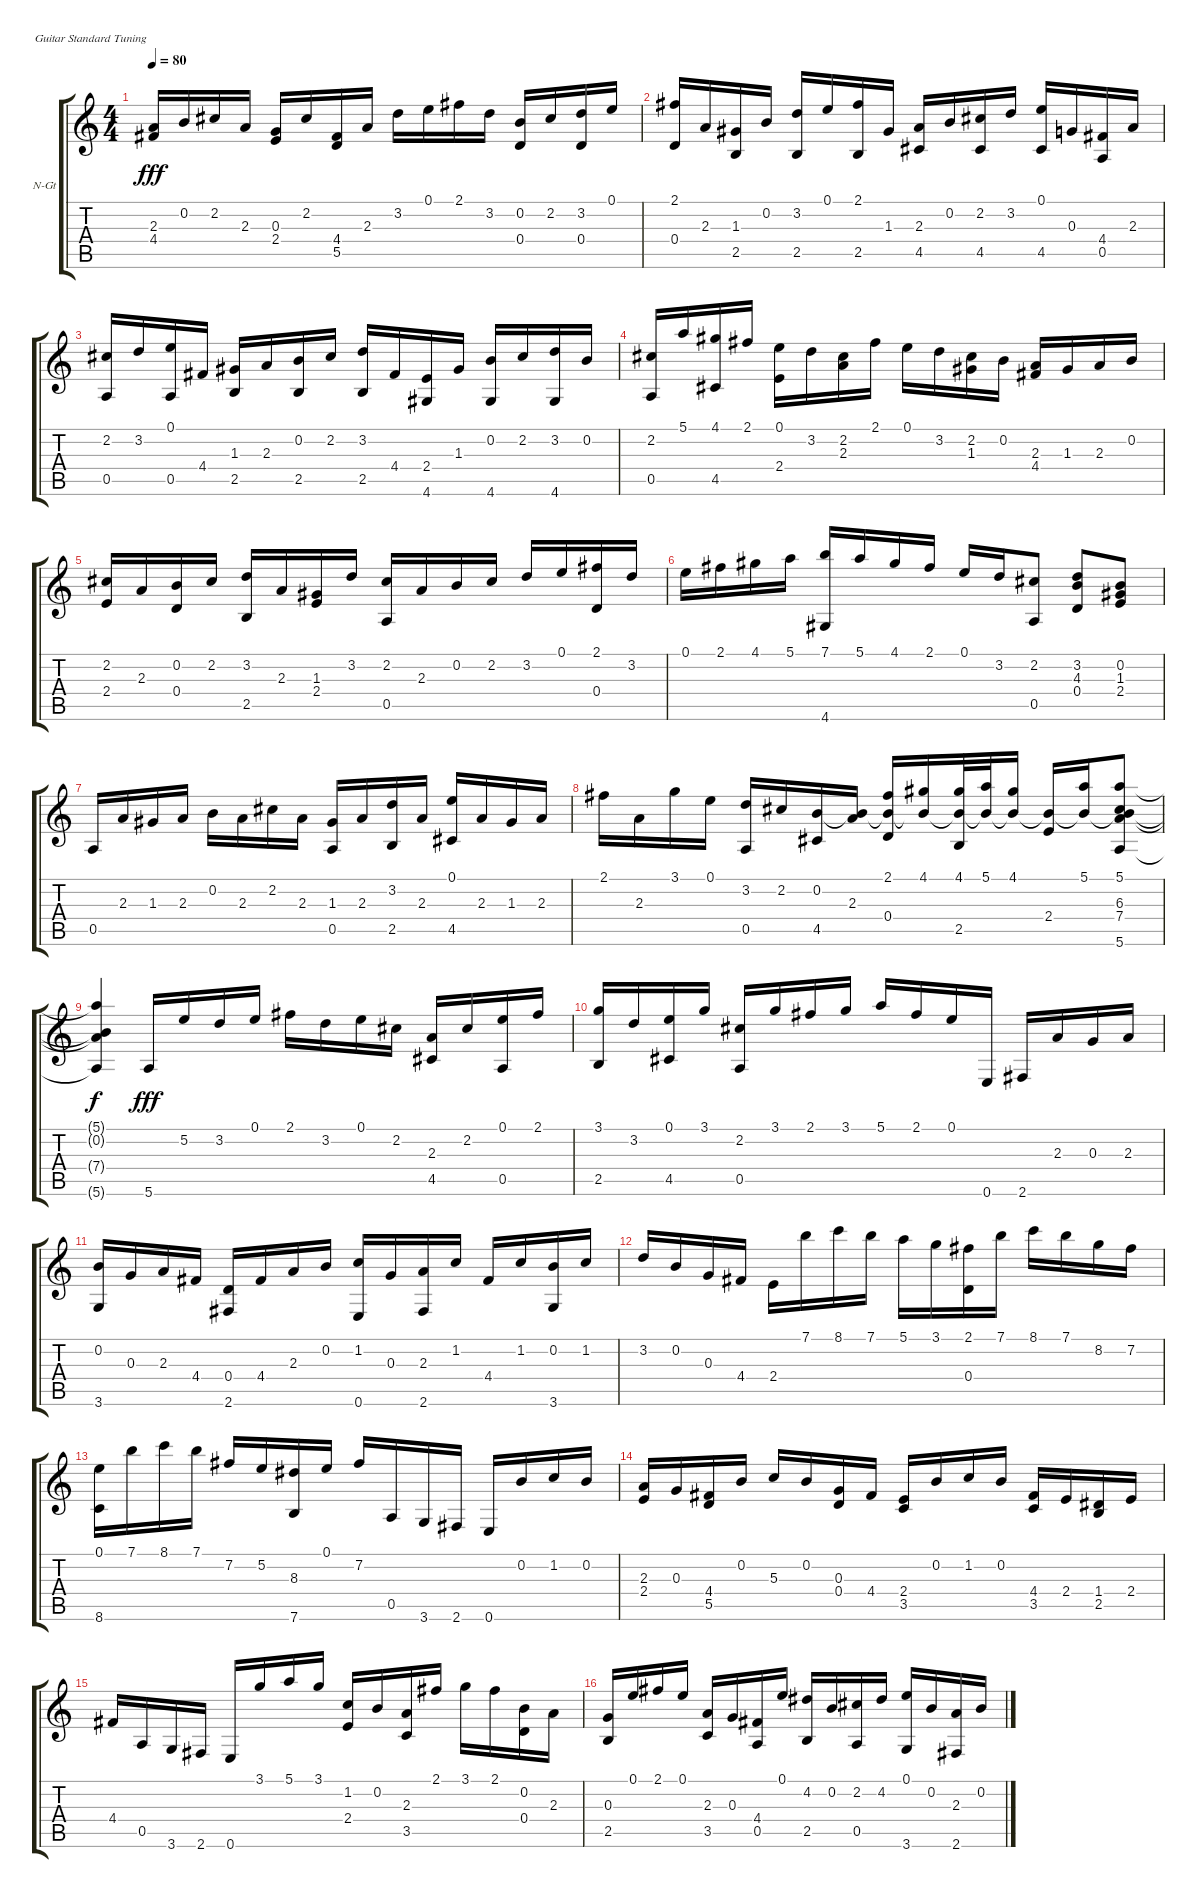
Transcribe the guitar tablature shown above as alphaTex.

\bracketExtendMode groupsimilarinstruments
\firstSystemTrackNameOrientation horizontal
\otherSystemsTrackNameOrientation horizontal
\track ("Spår 1-2" "N-Gt") {instrument acousticguitarnylon}
\staff {score tabs}
\tuning (E4 B3 G3 D3 A2 E2)
\ts (4 4)
\tempo 80
\clef g2
\ks c
(2.3 4.4).16{dy fff} 0.2.16 2.2.16 2.3.16 (0.3 2.4).16 2.2.16 (4.4 5.5).16 2.3.16 3.2.16 0.1.16 2.1.16 3.2.16 (0.2 0.4).16 2.2.16 (3.2 0.4).16 0.1.16 |
(2.1 0.4).16 2.3.16 (1.3 2.5).16 0.2.16 (3.2 2.5).16 0.1.16 (2.1 2.5).16 1.3.16 (2.3 4.5).16 0.2.16 (2.2 4.5).16 3.2.16 (0.1 4.5).16 0.3.16 (4.4 0.5).16 2.3.16 |
(2.2 0.5).16 3.2.16 (0.1 0.5).16 4.4.16 (1.3 2.5).16 2.3.16 (0.2 2.5).16 2.2.16 (3.2 2.5).16 4.4.16 (2.4 4.6).16 1.3.16 (0.2 4.6).16 2.2.16 (3.2 4.6).16 0.2.16 |
(2.2 0.5).16 5.1.16 (4.1 4.5).16 2.1.16 (0.1 2.4).16 3.2.16 (2.2 2.3).16 2.1.16 0.1.16 3.2.16 (2.2 1.3).16 0.2.16 (2.3 4.4).16 1.3.16 2.3.16 0.2.16 |
(2.2 2.4).16 2.3.16 (0.2 0.4).16 2.2.16 (3.2 2.5).16 2.3.16 (1.3 2.4).16 3.2.16 (2.2 0.5).16 2.3.16 0.2.16 2.2.16 3.2.16 0.1.16 (2.1 0.4).16 3.2.16 |
0.1.16 2.1.16 4.1.16 5.1.16 (7.1 4.6).16 5.1.16 4.1.16 2.1.16 0.1.16 3.2.16 (2.2 0.5).8 (3.2 4.3 0.4).8 (0.2 1.3 2.4).8 |
0.5.16 2.3.16 1.3.16 2.3.16 0.2.16 2.3.16 2.2.16 2.3.16 (1.3 0.5).16 2.3.16 (3.2 2.5).16 2.3.16 (0.1 4.5).16 2.3.16 1.3.16 2.3.16 |
2.1.16 2.3.16 3.1.16 0.1.16 (3.2 0.5).16 2.2.16 (0.2 4.5).16 (2.3 0.2{t}).16 (2.1 0.4 0.2{t}).16 (4.1 0.2{t}).16 (4.1 2.5 0.2{t}).32 (5.1 0.2{t}).32 (4.1 0.2{t}).16 (2.4 0.2{t}).16 (5.1 0.2{t}).16 (5.1 6.3 7.4 5.6 0.2{t}).8 |
(5.1{t} 0.2{t} 7.4{t} 5.6{t}).4{dy f} 5.6.16{dy fff} 5.2.16 3.2.16 0.1.16 2.1.16 3.2.16 0.1.16 2.2.16 (2.3 4.5).16 2.2.16 (0.1 0.5).16 2.1.16 |
(3.1 2.5).16 3.2.16 (0.1 4.5).16 3.1.16 (2.2 0.5).16 3.1.16 2.1.16 3.1.16 5.1.16 2.1.16 0.1.16 0.6.16 2.6.16 2.3.16 0.3.16 2.3.16 |
(0.2 3.6).16 0.3.16 2.3.16 4.4.16 (0.4 2.6).16 4.4.16 2.3.16 0.2.16 (1.2 0.6).16 0.3.16 (2.3 2.6).16 1.2.16 4.4.16 1.2.16 (0.2 3.6).16 1.2.16 |
3.2.16 0.2.16 0.3.16 4.4.16 2.4.16 7.1.16 8.1.16 7.1.16 5.1.16 3.1.16 (2.1 0.4).16 7.1.16 8.1.16 7.1.16 8.2.16 7.2.16 |
(0.1 8.6).16 7.1.16 8.1.16 7.1.16 7.2.16 5.2.16 (8.3 7.6).16 0.1.16 7.2.16 0.5.16 3.6.16 2.6.16 0.6.16 0.2.16 1.2.16 0.2.16 |
(2.3 2.4).16 0.3.16 (4.4 5.5).16 0.2.16 5.3.16 0.2.16 (0.3 0.4).16 4.4.16 (2.4 3.5).16 0.2.16 1.2.16 0.2.16 (4.4 3.5).16 2.4.16 (1.4 2.5).16 2.4.16 |
4.4.16 0.5.16 3.6.16 2.6.16 0.6.16 3.1.16 5.1.16 3.1.16 (1.2 2.4).16 0.2.16 (2.3 3.5).16 2.1.16 3.1.16 2.1.16 (0.2 0.4).16 2.3.16 |
(0.3 2.5).16 0.1.16 2.1.16 0.1.16 (2.3 3.5).16 0.3.16 (4.4 0.5).16 0.1.16 (4.2 2.5).16 0.2.16 (2.2 0.5).16 4.2.16 (0.1 3.6).16 0.2.16 (2.3 2.6).16 0.2.16
